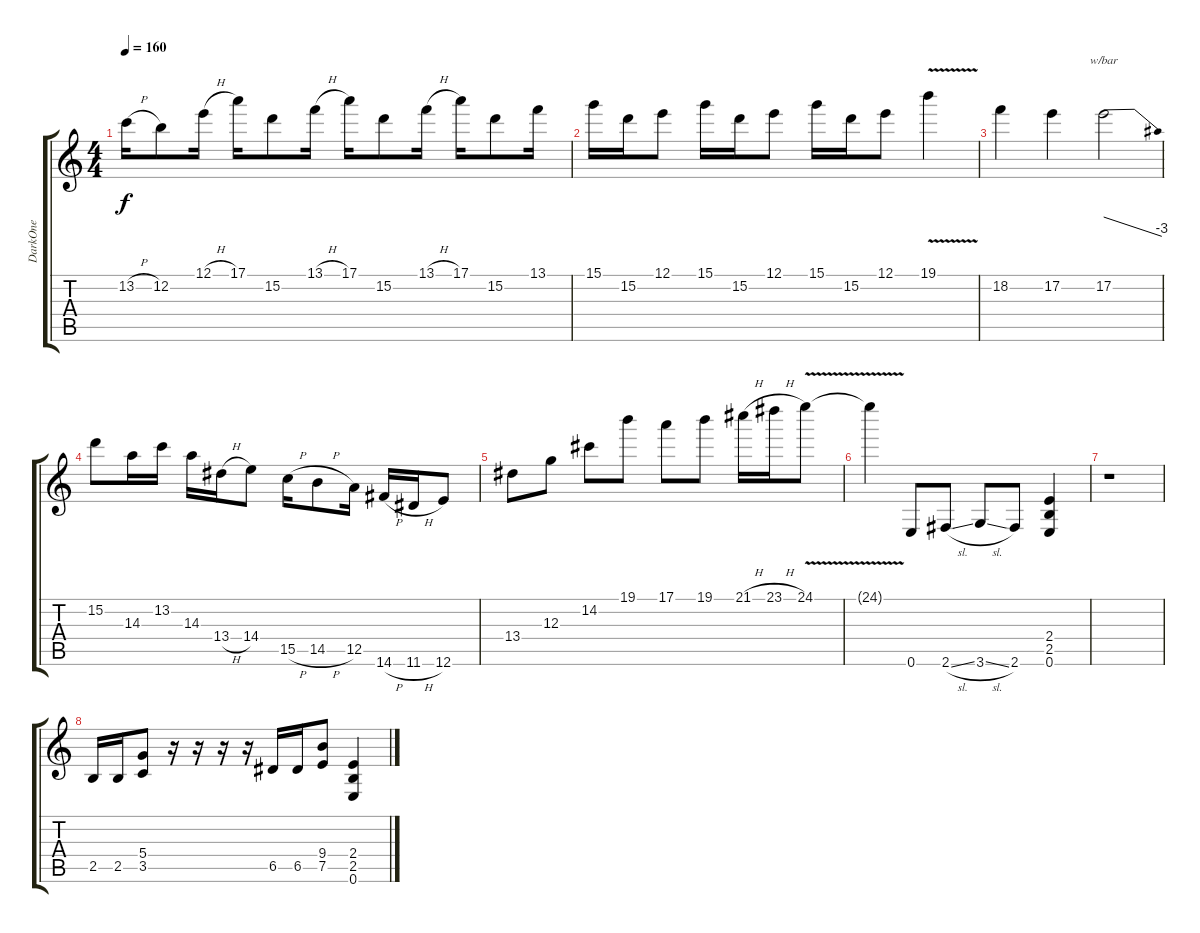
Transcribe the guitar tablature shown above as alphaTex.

\track ("DarkOne" "DarkOne") {instrument distortionguitar}
\staff {score tabs}
\tuning (E4 B3 G3 D3 A2 E2) {hide}
\ts (4 4)
\tempo 160
\clef g2
\ks c
13.2{h}.16{dy f} 12.2.8 12.1{h}.16 17.1.16 15.2.8 13.1{h}.16 17.1.16 15.2.8 13.1{h}.16 17.1.16 15.2.8 13.1.16 |
15.1.16 15.2.16 12.1.8 15.1.16 15.2.16 12.1.8 15.1.16 15.2.16 12.1.8 19.1{v}.4 |
18.2.4 17.2.4 17.2.2{tbe (dive default 0 0 60 -12)} |
15.2.8 14.3.16 13.2.16 14.3.16 13.4{h}.16 14.4.8 15.5{h}.16 14.5{h}.8 12.5.16 14.6{h}.16 11.6{h}.16 12.6.8 |
13.4.8 12.3.8 14.2.8 19.1.8 17.1.8 19.1.8 21.1{h}.16 23.1{h}.16 24.1{v}.8 |
24.1{t}.4 0.6.8 2.6{sl}.8 3.6{sl}.8 2.6.8 (2.4 2.5 0.6).4 |
r.1 |
2.5.16 2.5.16 (5.4 3.5).8 r.16 r.16 r.16 r.16 6.5.16 6.5.16 (9.4 7.5).8 (2.4 2.5 0.6).4
